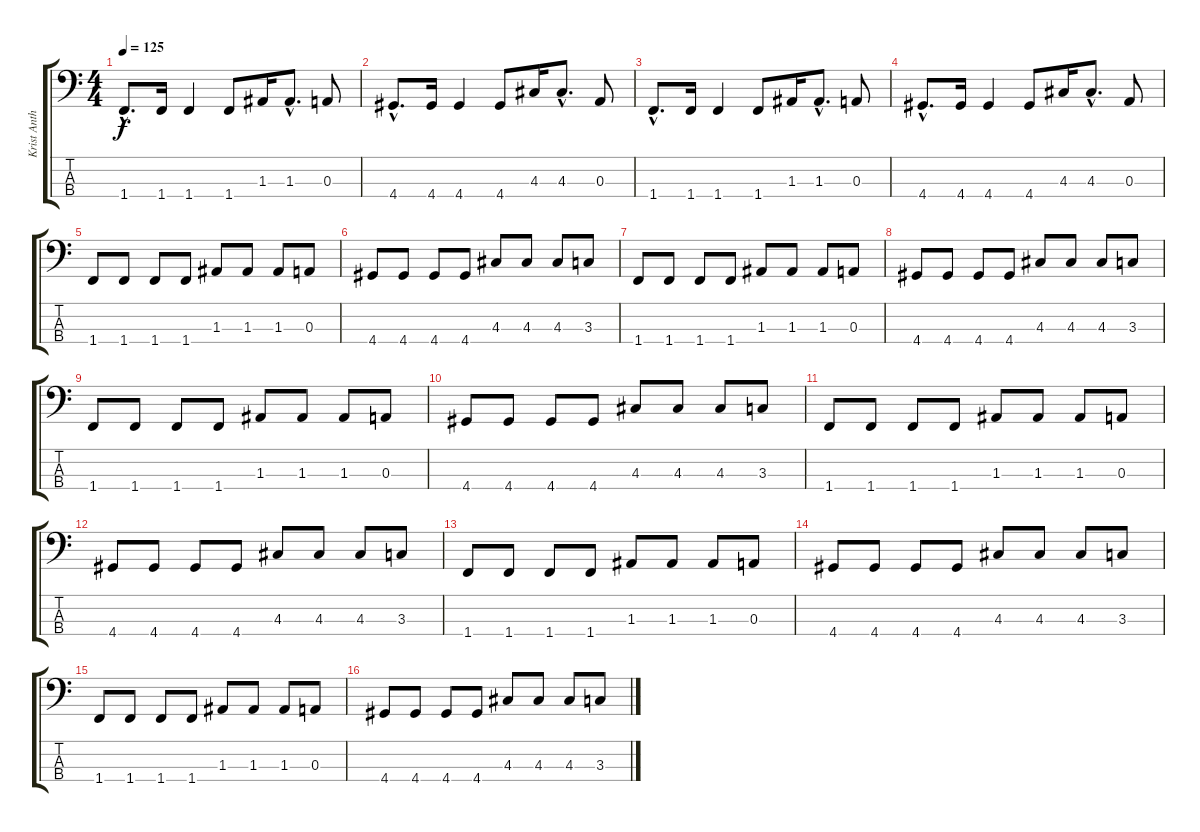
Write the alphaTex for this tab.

\track ("Krist Anthony Novoselic" "Krist Anth") {instrument electricbasspick}
\staff {score tabs}
\tuning (G2 D2 A1 E1) {hide}
\ts (4 4)
\tempo 125
\clef f4
\ks c
1.4{hac}.8{d dy f} 1.4.16 1.4.4 1.4.8 1.3.16 1.3{hac}.8{d} 0.3.8 |
4.4{hac}.8{d} 4.4.16 4.4.4 4.4.8 4.3.16 4.3{hac}.8{d} 0.3.8 |
1.4{hac}.8{d} 1.4.16 1.4.4 1.4.8 1.3.16 1.3{hac}.8{d} 0.3.8 |
4.4{hac}.8{d} 4.4.16 4.4.4 4.4.8 4.3.16 4.3{hac}.8{d} 0.3.8 |
1.4.8 1.4.8 1.4.8 1.4.8 1.3.8 1.3.8 1.3.8 0.3.8 |
4.4.8 4.4.8 4.4.8 4.4.8 4.3.8 4.3.8 4.3.8 3.3.8 |
1.4.8 1.4.8 1.4.8 1.4.8 1.3.8 1.3.8 1.3.8 0.3.8 |
4.4.8 4.4.8 4.4.8 4.4.8 4.3.8 4.3.8 4.3.8 3.3.8 |
1.4.8 1.4.8 1.4.8 1.4.8 1.3.8 1.3.8 1.3.8 0.3.8 |
4.4.8 4.4.8 4.4.8 4.4.8 4.3.8 4.3.8 4.3.8 3.3.8 |
1.4.8 1.4.8 1.4.8 1.4.8 1.3.8 1.3.8 1.3.8 0.3.8 |
4.4.8 4.4.8 4.4.8 4.4.8 4.3.8 4.3.8 4.3.8 3.3.8 |
1.4.8 1.4.8 1.4.8 1.4.8 1.3.8 1.3.8 1.3.8 0.3.8 |
4.4.8 4.4.8 4.4.8 4.4.8 4.3.8 4.3.8 4.3.8 3.3.8 |
1.4.8 1.4.8 1.4.8 1.4.8 1.3.8 1.3.8 1.3.8 0.3.8 |
4.4.8 4.4.8 4.4.8 4.4.8 4.3.8 4.3.8 4.3.8 3.3.8
